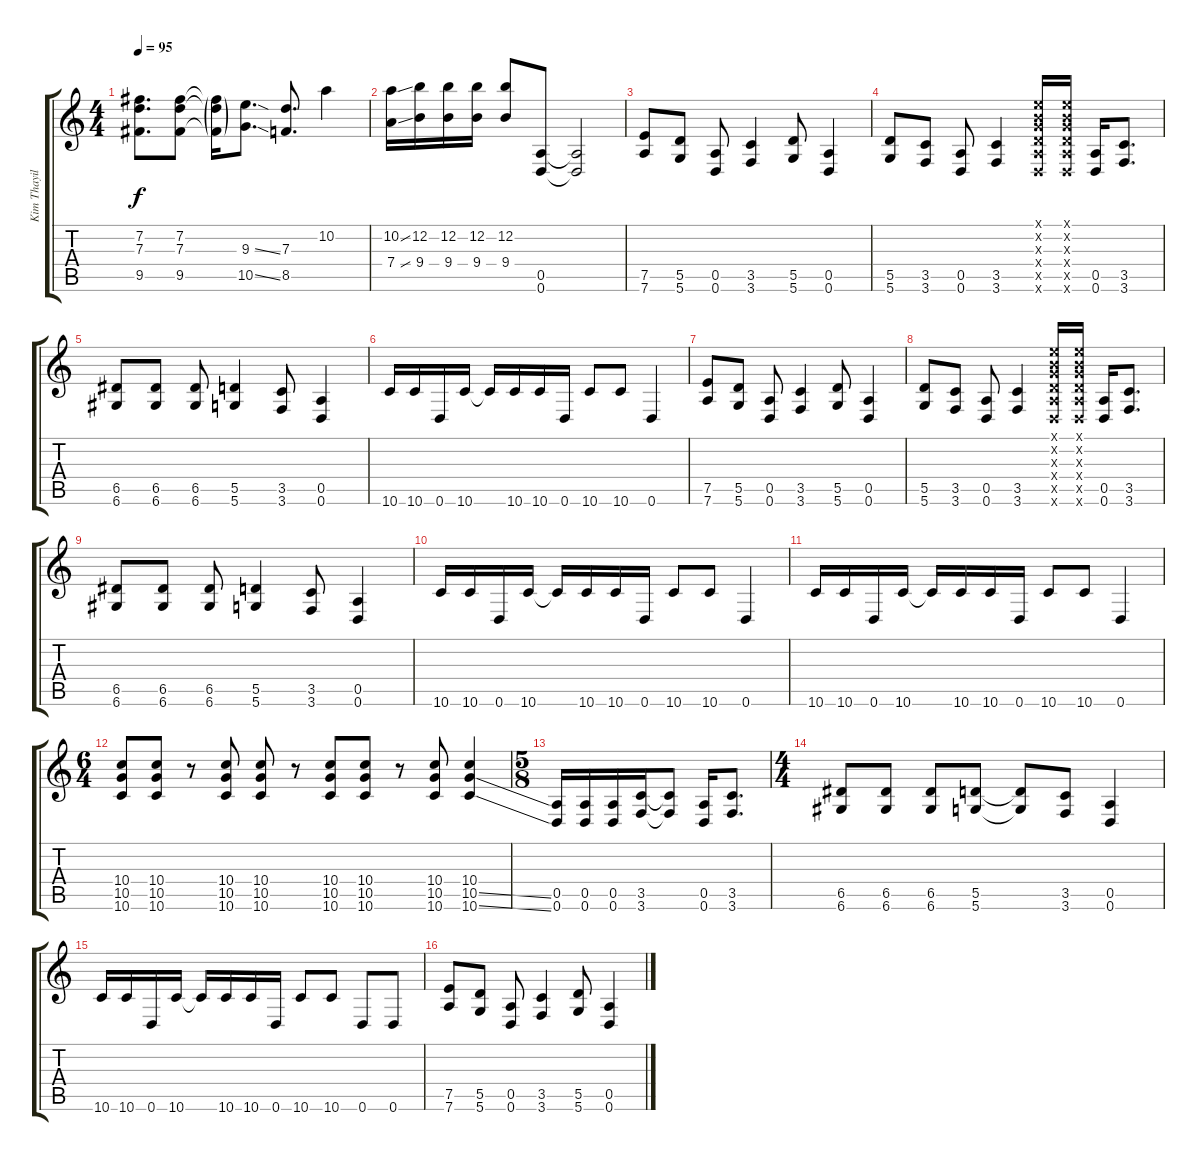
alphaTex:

\track ("Kim Thayil  - Lead Guitar" "Kim Thayil") {instrument distortionguitar}
\staff {score tabs}
\tuning (E4 B3 G3 D3 A2 D2) {hide}
\ts (4 4)
\tempo 95
\clef g2
\ks c
(7.2 7.3 9.5).8{d dy f} (7.2 7.3 9.5).8 (7.2{g t} 7.3{g t} 9.5{g t}).16 (9.3{ss} 10.5{ss}).8{d} (7.3 8.5).8{d} 10.2.4 |
(10.2{ss} 7.4{ss}).16 (12.2 9.4).16 (12.2 9.4).16 (12.2 9.4).16 (12.2 9.4).8 (0.5 0.6).8 (0.5{t} 0.6{t}).2 |
(7.5 7.6).8 (5.5 5.6).8 (0.5 0.6).8 (3.5 3.6).4 (5.5 5.6).8 (0.5 0.6).4 |
(5.5 5.6).8 (3.5 3.6).8 (0.5 0.6).8 (3.5 3.6).4 (0.1{x} 0.2{x} 0.3{x} 0.4{x} 0.5{x} 0.6{x}).16 (0.1{x} 0.2{x} 0.3{x} 0.4{x} 0.5{x} 0.6{x}).16 (0.5 0.6).16 (3.5 3.6).8{d} |
(6.5 6.6).8 (6.5 6.6).8 (6.5 6.6).8 (5.5 5.6).4 (3.5 3.6).8 (0.5 0.6).4 |
10.6.16 10.6.16 0.6.16 10.6.16 10.6{t}.16 10.6.16 10.6.16 0.6.16 10.6.8 10.6.8 0.6.4 |
(7.5 7.6).8 (5.5 5.6).8 (0.5 0.6).8 (3.5 3.6).4 (5.5 5.6).8 (0.5 0.6).4 |
(5.5 5.6).8 (3.5 3.6).8 (0.5 0.6).8 (3.5 3.6).4 (0.1{x} 0.2{x} 0.3{x} 0.4{x} 0.5{x} 0.6{x}).16 (0.1{x} 0.2{x} 0.3{x} 0.4{x} 0.5{x} 0.6{x}).16 (0.5 0.6).16 (3.5 3.6).8{d} |
(6.5 6.6).8 (6.5 6.6).8 (6.5 6.6).8 (5.5 5.6).4 (3.5 3.6).8 (0.5 0.6).4 |
10.6.16 10.6.16 0.6.16 10.6.16 10.6{t}.16 10.6.16 10.6.16 0.6.16 10.6.8 10.6.8 0.6.4 |
10.6.16 10.6.16 0.6.16 10.6.16 10.6{t}.16 10.6.16 10.6.16 0.6.16 10.6.8 10.6.8 0.6.4 |
\ts (6 4)
(10.4 10.5 10.6).8 (10.4 10.5 10.6).8 r.8 (10.4 10.5 10.6).8 (10.4 10.5 10.6).8 r.8 (10.4 10.5 10.6).8 (10.4 10.5 10.6).8 r.8 (10.4 10.5 10.6).8 (10.4 10.5{ss} 10.6{ss}).4 |
\ts (5 8)
(0.5 0.6).16 (0.5 0.6).16 (0.5 0.6).16 (3.5 3.6).16 (3.5{t} 3.6{t}).8 (0.5 0.6).16 (3.5 3.6).8{d} |
\ts (4 4)
(6.5 6.6).8 (6.5 6.6).8 (6.5 6.6).8 (5.5 5.6).8 (5.5{t} 5.6{t}).8 (3.5 3.6).8 (0.5 0.6).4 |
10.6.16 10.6.16 0.6.16 10.6.16 10.6{t}.16 10.6.16 10.6.16 0.6.16 10.6.8 10.6.8 0.6.8 0.6.8 |
(7.5 7.6).8 (5.5 5.6).8 (0.5 0.6).8 (3.5 3.6).4 (5.5 5.6).8 (0.5 0.6).4
